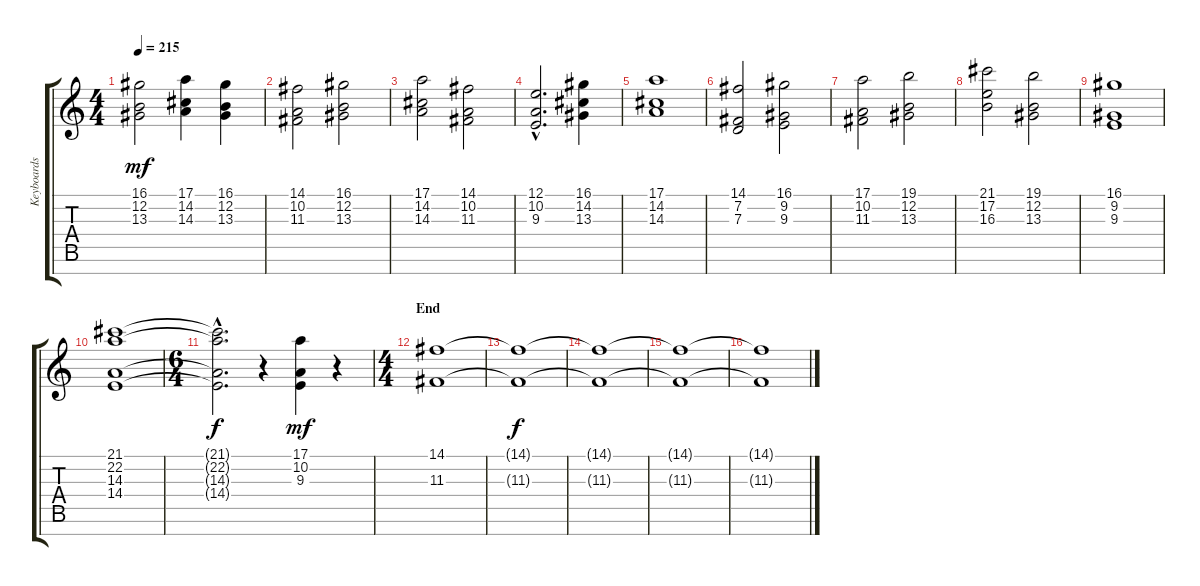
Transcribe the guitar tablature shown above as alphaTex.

\track ("Keyboards 2" "Keyboards ") {instrument stringensemble1}
\staff {score tabs}
\tuning (E4 B3 G3 D3 A2 E2 B1) {hide}
\ts (4 4)
\tempo 215
\clef g2
\ks c
(16.1 12.2 13.3).2{dy mf} (17.1 14.2 14.3).4 (16.1 12.2 13.3).4 |
(14.1 10.2 11.3).2 (16.1 12.2 13.3).2 |
(17.1 14.2 14.3).2 (14.1 10.2 11.3).2 |
(12.1{hac} 10.2{hac} 9.3{hac}).2{d} (16.1 14.2 13.3).4 |
(17.1 14.2 14.3).1 |
(14.1 7.2 7.3).2 (16.1 9.2 9.3).2 |
(17.1 10.2 11.3).2 (19.1 12.2 13.3).2 |
(21.1 17.2 16.3).2 (19.1 12.2 13.3).2 |
(16.1 9.2 9.3).1 |
(21.1 22.2 14.3 14.4).1 |
\ts (6 4)
(21.1{hac t} 22.2{hac t} 14.3{hac t} 14.4{hac t}).2{d dy f} r.4 (17.1 10.2 9.3).4{dy mf} r.4 |
\ts (4 4)
\section ("" "End")
(14.1 11.3).1 |
(14.1{t} 11.3{t}).1{dy f volume 10} |
(14.1{t} 11.3{t}).1{volume 8} |
(14.1{t} 11.3{t}).1{volume 6} |
(14.1{t} 11.3{t}).1{volume 4}
